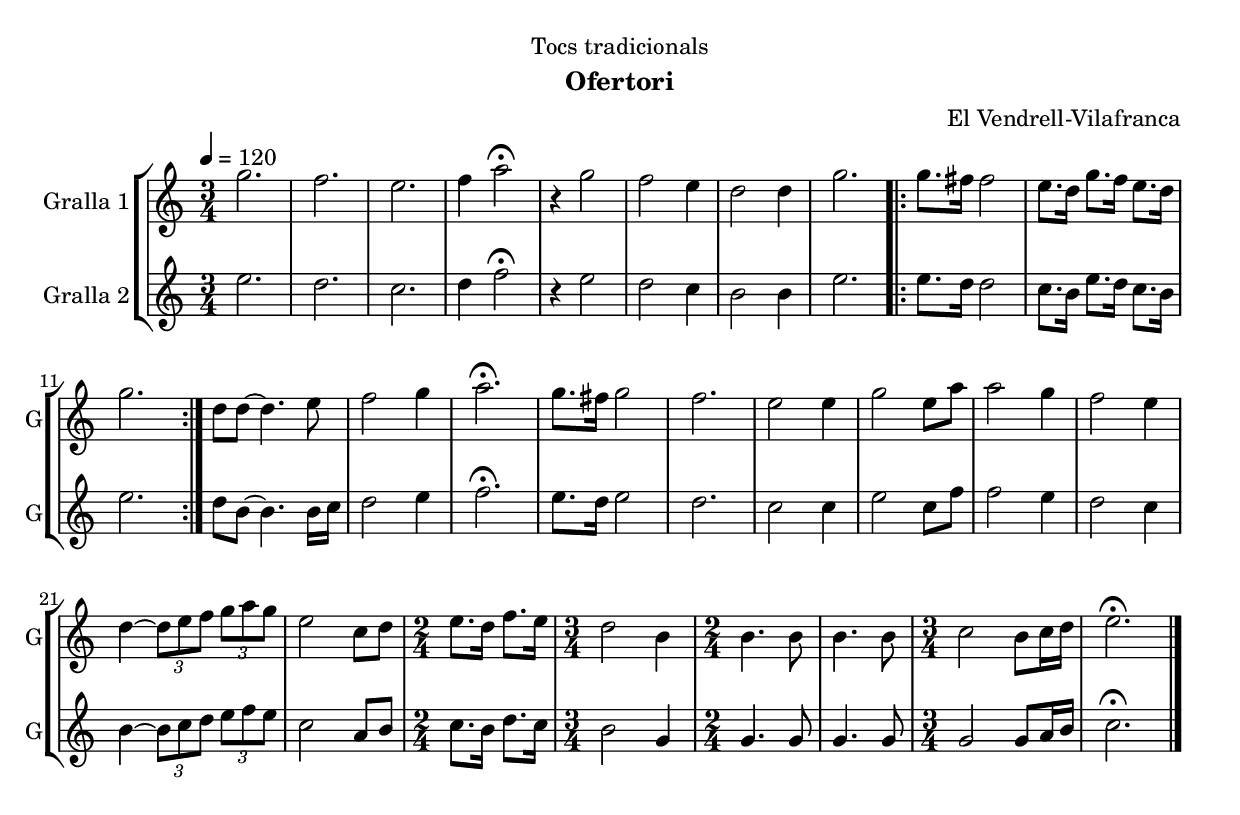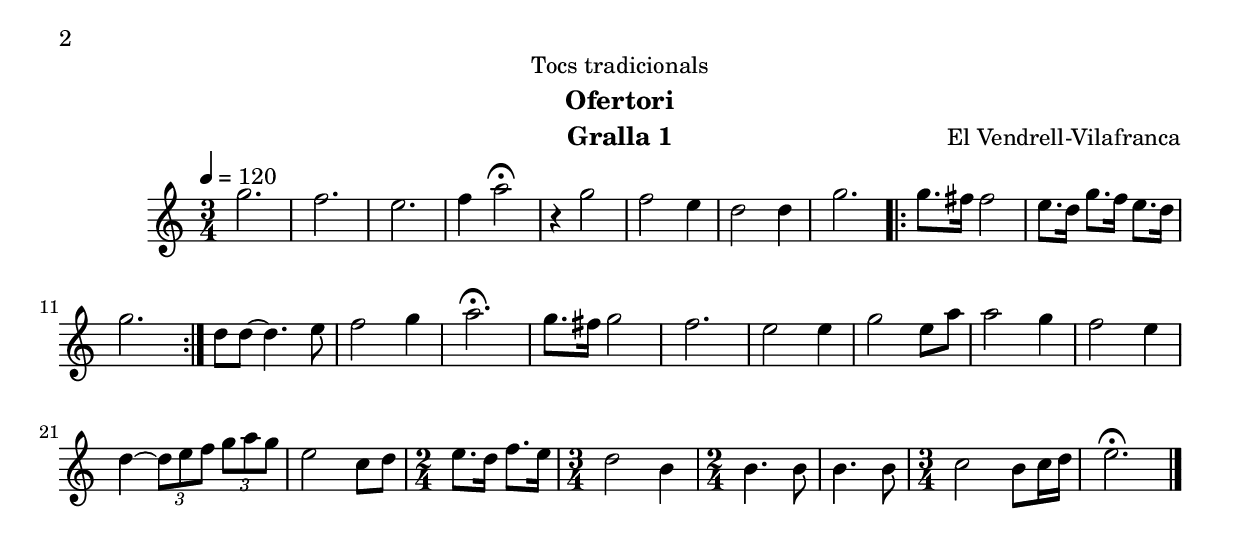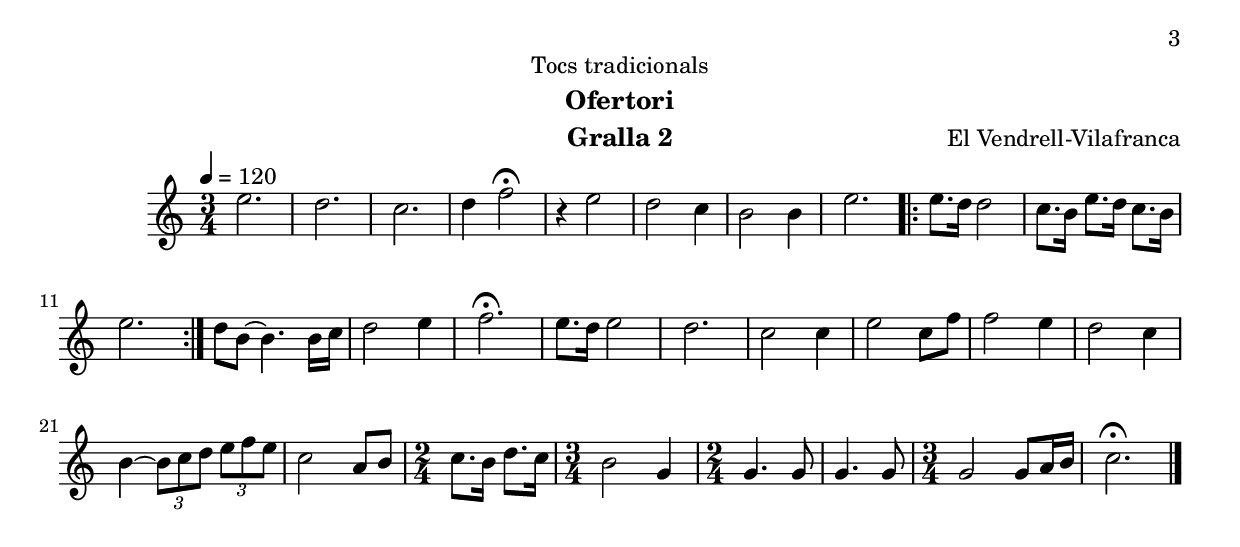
\version "2.22.1"

\header {
  dedication="Tocs tradicionals"
  title=""
  subtitle="Ofertori"
  subsubtitle=""
  poet=""
  meter=""
  piece=""
  composer="El Vendrell-Vilafranca"
  arranger=""
  opus=""
  instrument=""
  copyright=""
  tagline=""
}

liniaroAa =
\relative g''
{
  \tempo 4=120
  \clef treble
  \key c \major
  \time 3/4
  g2.  |
  f2.  |
  e2.  |
  f4 a2\fermata  |
  %05
  r4 g2  |
  f2 e4  |
  d2 d4  |
  g2.  |
  \repeat volta 2 { g8. fis16 fis2  |
  %10
  e8. d16 g8. f16 e8. d16  |
  g2.  | }
  d8 d ~ d4. e8  |
  f2 g4  |
  a2.\fermata  |
  %15
  g8. fis16 g2  |
  f2.  |
  e2 e4  |
  g2 e8 a  |
  a2 g4  |
  %20
  f2 e4  |
  d4 ~ \times 2/3 { d8 e f } \times 2/3 { g a g }  |
  e2 c8 d  |
  \time 2/4   e8. d16 f8. e16  |
  \time 3/4   d2 b4  |
  %25
  \time 2/4   b4. b8  |
  b4. b8  |
  \time 3/4   c2 b8 c16 d  |
  e2.\fermata  \bar "|."
}

liniaroAb =
\relative e''
{
  \tempo 4=120
  \clef treble
  \key c \major
  \time 3/4
  e2.  |
  d2.  |
  c2.  |
  d4 f2\fermata  |
  %05
  r4 e2  |
  d2 c4  |
  b2 b4  |
  e2.  |
  \repeat volta 2 { e8. d16 d2  |
  %10
  c8. b16 e8. d16 c8. b16  |
  e2.  | }
  d8 b ~ b4. b16 c  |
  d2 e4  |
  f2.\fermata  |
  %15
  e8. d16 e2  |
  d2.  |
  c2 c4  |
  e2 c8 f  |
  f2 e4  |
  %20
  d2 c4  |
  b4 ~ \times 2/3 { b8 c d } \times 2/3 { e f e }  |
  c2 a8 b  |
  \time 2/4   c8. b16 d8. c16  |
  \time 3/4   b2 g4  |
  %25
  \time 2/4   g4. g8  |
  g4. g8  |
  \time 3/4   g2 g8 a16 b  |
  c2.\fermata  \bar "|."
}

\bookpart {
  \score {
    \new StaffGroup {
      \override Score.RehearsalMark #'self-alignment-X = #LEFT
      <<
        \new Staff \with {instrumentName = #"Gralla 1" shortInstrumentName = #"G"} \liniaroAa
        \new Staff \with {instrumentName = #"Gralla 2" shortInstrumentName = #"G"} \liniaroAb
      >>
    }
    \layout {}
  }
  \score { \unfoldRepeats
    \new StaffGroup {
      \override Score.RehearsalMark #'self-alignment-X = #LEFT
      <<
        \new Staff \with {instrumentName = #"Gralla 1" shortInstrumentName = #"G"} \liniaroAa
        \new Staff \with {instrumentName = #"Gralla 2" shortInstrumentName = #"G"} \liniaroAb
      >>
    }
    \midi {
      \set Staff.midiInstrument = "oboe"
      \set DrumStaff.midiInstrument = "drums"
    }
  }
}

\bookpart {
  \header {instrument="Gralla 1"}
  \score {
    \new StaffGroup {
      \override Score.RehearsalMark #'self-alignment-X = #LEFT
      <<
        \new Staff \liniaroAa
      >>
    }
    \layout {}
  }
  \score { \unfoldRepeats
    \new StaffGroup {
      \override Score.RehearsalMark #'self-alignment-X = #LEFT
      <<
        \new Staff \liniaroAa
      >>
    }
    \midi {
      \set Staff.midiInstrument = "oboe"
      \set DrumStaff.midiInstrument = "drums"
    }
  }
}

\bookpart {
  \header {instrument="Gralla 2"}
  \score {
    \new StaffGroup {
      \override Score.RehearsalMark #'self-alignment-X = #LEFT
      <<
        \new Staff \liniaroAb
      >>
    }
    \layout {}
  }
  \score { \unfoldRepeats
    \new StaffGroup {
      \override Score.RehearsalMark #'self-alignment-X = #LEFT
      <<
        \new Staff \liniaroAb
      >>
    }
    \midi {
      \set Staff.midiInstrument = "oboe"
      \set DrumStaff.midiInstrument = "drums"
    }
  }
}

